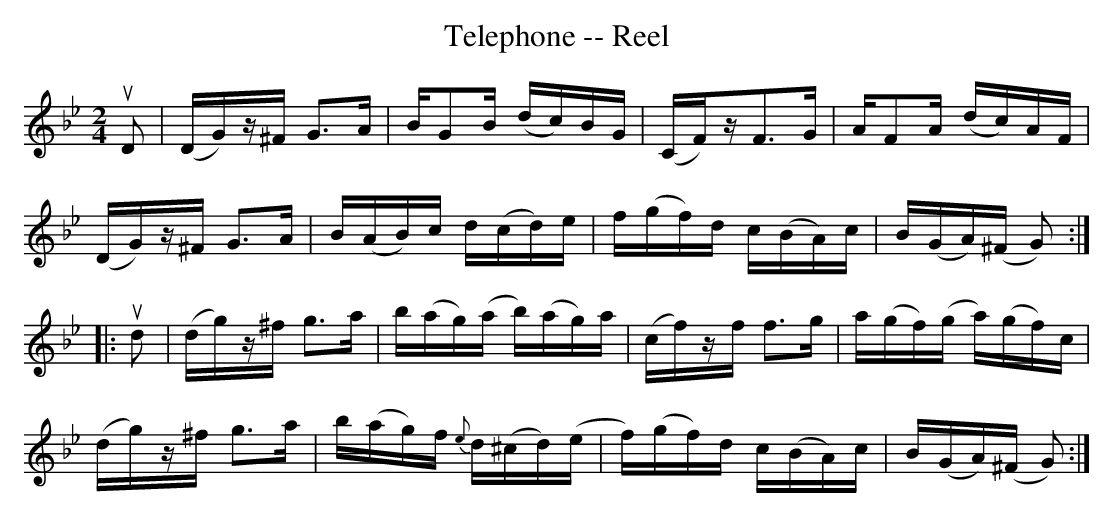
X:1
T: Telephone -- Reel
M:2/4
L:1/16
K:Gm
uD2|\
(DG)z^F G3A | BG2B (dc)BG | (CF)zàF3G | AF2A (dc)AF |
(DG)z^F G3A | B(AB)c d(cd)e | f(gf)d c(BA)c | B(GA)(^F G2):|
|:ud2|\
(dg)z^f g3a | b(ag)(a b)(ag)a | (cf)zf f3g | a(gf)(g a)(gf)c |
(dg)z^f g3a | b(ag)f {e}d(^cd)(e | f)(gf)d c(BA)c | B(GA)(^F G2):|
